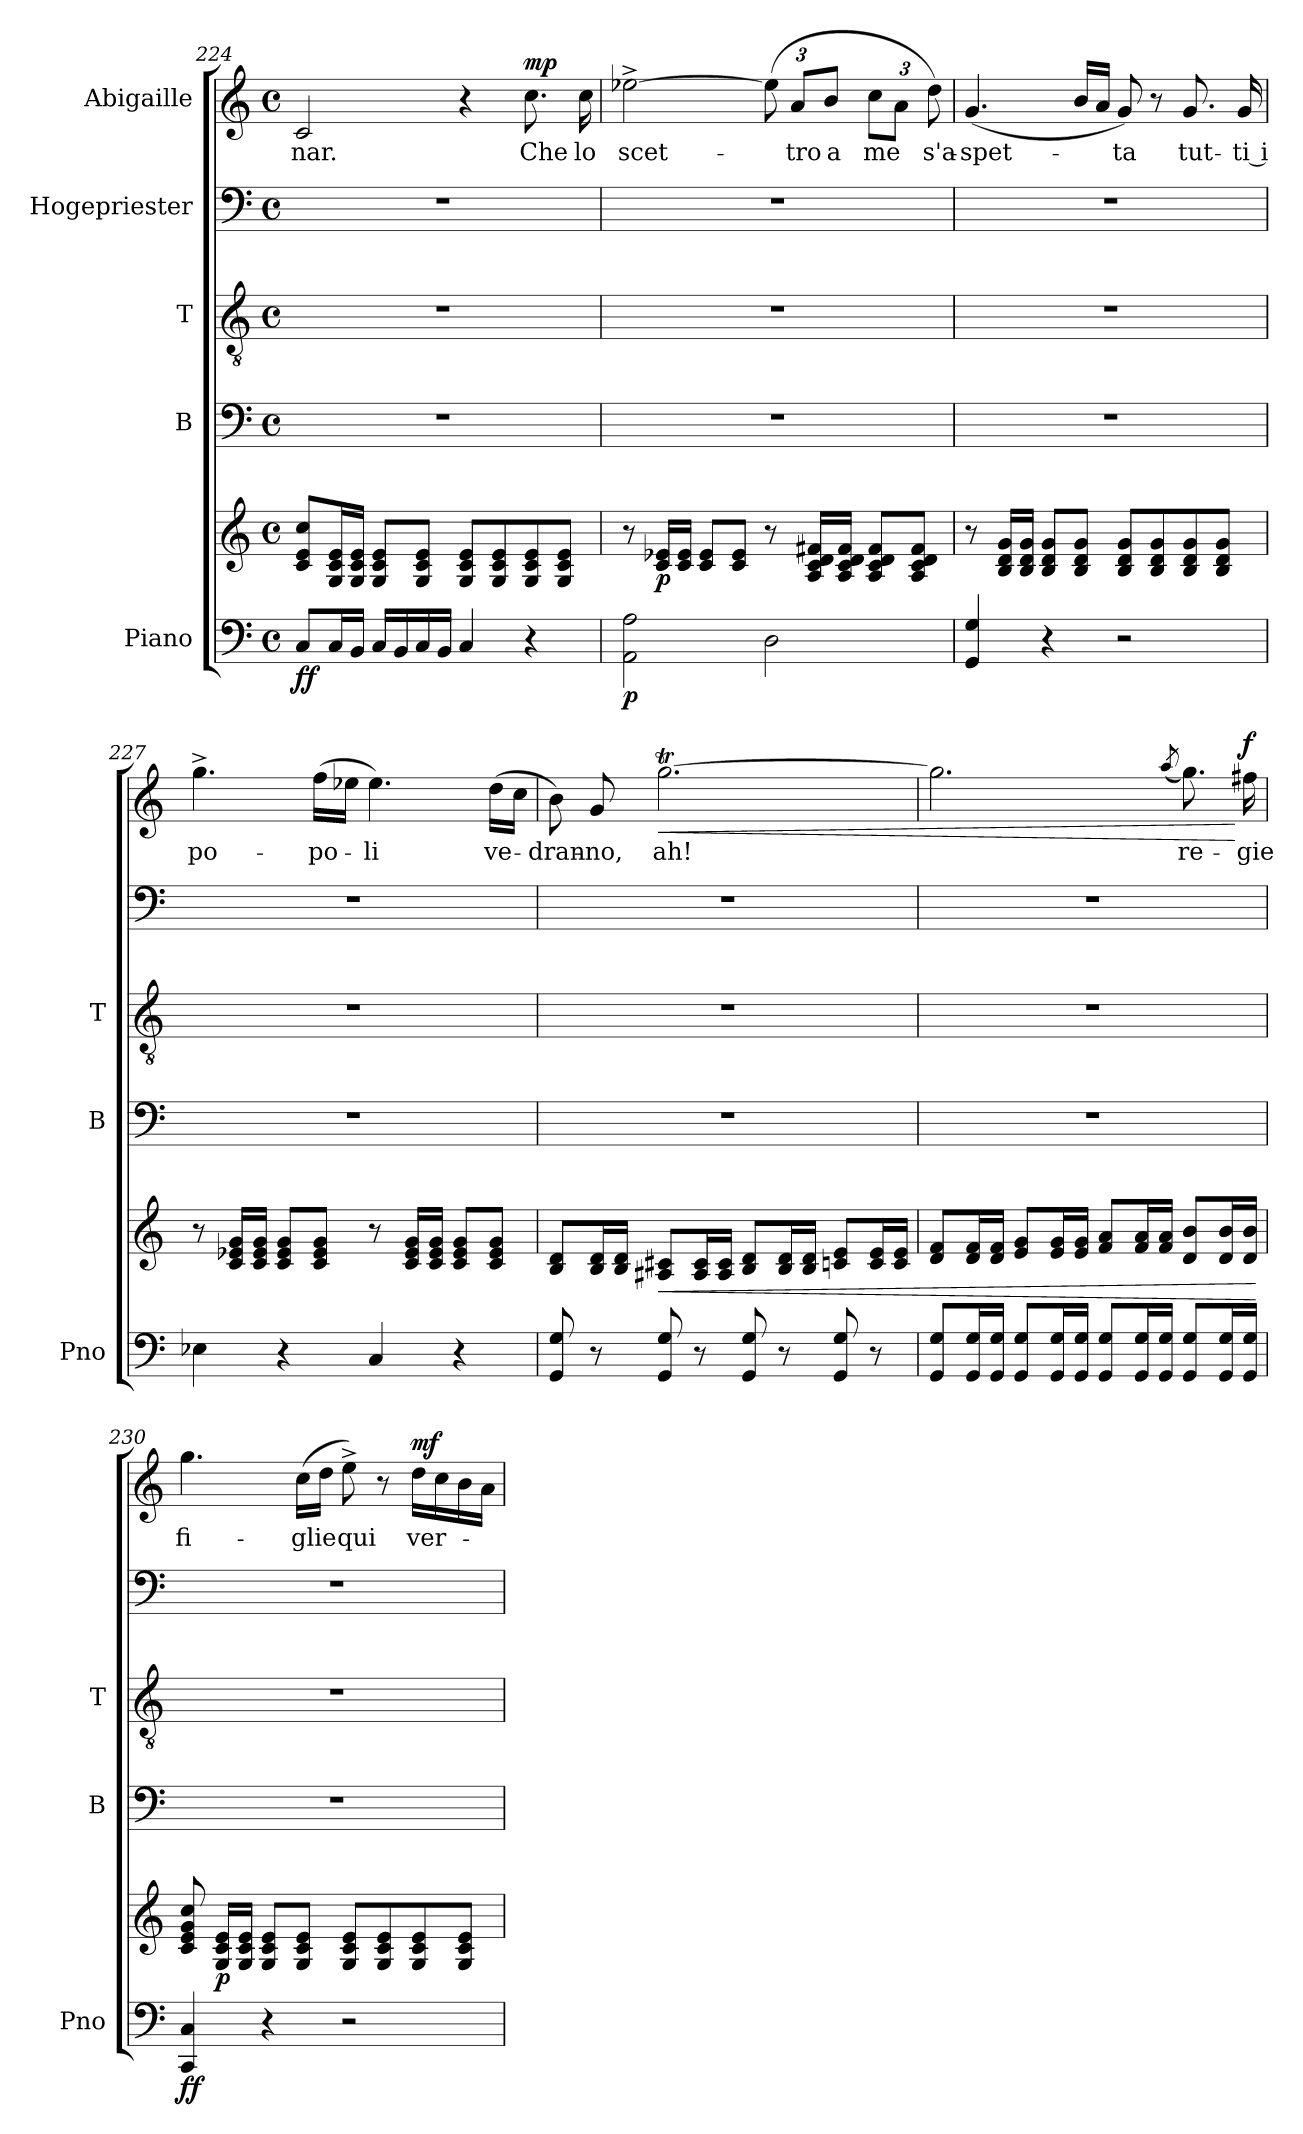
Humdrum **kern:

**kern	**kern	**dynam	**kern	**kern	**kern	**kern	**text	**dynam
*part5	*part5	*part5	*part4	*part3	*part2	*part1	*part1	*part1
*staff6	*staff5	*staff5/6	*staff4	*staff3	*staff2	*staff1	*staff1	*staff1
*I"Piano	*	*	*I"B	*I"T	*I"Hogepriester	*I"Abigaille	*	*
*I'Pno	*	*	*I'B	*I'T	*	*	*	*
!!LO:PB:g=z
*clefF4	*clefG2	*	*clefF4	*clefGv2	*clefF4	*clefG2	*	*
*k[]	*k[]	*	*k[]	*k[]	*k[]	*k[]	*	*
*M4/4	*M4/4	*	*M4/4	*M4/4	*M4/4	*M4/4	*	*
*met(c)	*met(c)	*	*met(c)	*met(c)	*met(c)	*met(c)	*	*
=224	=224	=224	=224	=224	=224	=224	=224	=224
!	!	!LO:DY:b=2	!	!	!	!	!LO:LY:b	!
!	!	!LO:DY:n=1:b	!	!	!	!	!	!
8C/L	8c/ 8e/ 8cc/L	f f	1r	1r	1r	2c/	-nar.	.
16C/L	16G/ 16c/ 16e/L	.	.	.	.	.	.	.
16BB/JJ	16G/ 16c/ 16e/JJ	.	.	.	.	.	.	.
16C/LL	8G/ 8c/ 8e/L	.	.	.	.	.	.	.
16BB/	.	.	.	.	.	.	.	.
16C/	8G/ 8c/ 8e/J	.	.	.	.	.	.	.
16BB/JJ	.	.	.	.	.	.	.	.
4C/	8G/ 8c/ 8e/L	.	.	.	.	4r	.	.
.	8G/ 8c/ 8e/	.	.	.	.	.	.	.
!	!	!	!	!	!	!	!LO:LY:b	!LO:DY:a
4r	8G/ 8c/ 8e/	.	.	.	.	8.cc\	Che	mp
.	8G/ 8c/ 8e/J	.	.	.	.	.	.	.
!	!	!	!	!	!	!	!LO:LY:b	!
.	.	.	.	.	.	16cc\	lo	.
=225	=225	=225	=225	=225	=225	=225	=225	=225
!	!	!LO:DY:b=2	!	!	!	!	!LO:LY:b	!
2AA\ 2A\	8r	p	1r	1r	1r	[2ee-X^\	scet-	.
!	!	!LO:DY:b	!	!	!	!	!	!
.	16c/ 16e-X/LL	p	.	.	.	.	.	.
.	16c/ 16e-/JJ	.	.	.	.	.	.	.
.	8c/ 8e-/L	.	.	.	.	.	.	.
.	8c/ 8e-/J	.	.	.	.	.	.	.
*	*	*	*	*	*	*Xbrackettup	*	*
2D\	8r	.	.	.	.	(12ee-\]	.	.
!	!	!	!	!	!	!	!LO:LY:b	!
.	.	.	.	.	.	12a/L	-tro	.
.	16A/ 16c/ 16d/ 16f#X/LL	.	.	.	.	.	.	.
!	!	!	!	!	!	!	!LO:LY:b	!
.	.	.	.	.	.	12b/J	a	.
.	16A/ 16c/ 16d/ 16f#/JJ	.	.	.	.	.	.	.
!	!	!	!	!	!	!	!LO:LY:b	!
.	8A/ 8c/ 8d/ 8f#/L	.	.	.	.	12cc\L	me	.
.	.	.	.	.	.	12a\J	.	.
.	8A/ 8c/ 8d/ 8f#/J	.	.	.	.	.	.	.
!	!	!	!	!	!	!	!LO:LY:b	!
.	.	.	.	.	.	12dd\)	s'a-	.
=226	=226	=226	=226	=226	=226	=226	=226	=226
!	!	!	!	!	!	!	!LO:LY:b	!
4GG/ 4G/	8r	.	1r	1r	1r	(>4.g/	-spet-	.
.	16B/ 16d/ 16g/LL	.	.	.	.	.	.	.
.	16B/ 16d/ 16g/JJ	.	.	.	.	.	.	.
4r	8B/ 8d/ 8g/L	.	.	.	.	.	.	.
.	8B/ 8d/ 8g/J	.	.	.	.	16b/LL	.	.
.	.	.	.	.	.	16a/JJ	.	.
!	!	!	!	!	!	!	!LO:LY:b	!
2r	8B/ 8d/ 8g/L	.	.	.	.	8g/)	-ta	.
.	8B/ 8d/ 8g/	.	.	.	.	8r	.	.
!	!	!	!	!	!	!	!LO:LY:b	!
.	8B/ 8d/ 8g/	.	.	.	.	8.g/	tut-	.
.	8B/ 8d/ 8g/J	.	.	.	.	.	.	.
!	!	!	!	!	!	!	!LO:LY:b	!
.	.	.	.	.	.	16g/	-ti i	.
!!LO:LB:g=z
=227	=227	=227	=227	=227	=227	=227	=227	=227
!	!	!	!	!	!	!	!LO:LY:b	!
4E-X\	8r	.	1r	1r	1r	4.gg^\	po-	.
.	16c/ 16e-X/ 16g/LL	.	.	.	.	.	.	.
.	16c/ 16e-/ 16g/JJ	.	.	.	.	.	.	.
4r	8c/ 8e-/ 8g/L	.	.	.	.	.	.	.
!	!	!	!	!	!	!	!LO:LY:b	!
.	8c/ 8e-/ 8g/J	.	.	.	.	(16ff\LL	-po-	.
.	.	.	.	.	.	16ee-X\JJ	.	.
!	!	!	!	!	!	!	!LO:LY:b	!
4C/	8r	.	.	.	.	4.ee-\)	-li	.
.	16c/ 16e-/ 16g/LL	.	.	.	.	.	.	.
.	16c/ 16e-/ 16g/JJ	.	.	.	.	.	.	.
4r	8c/ 8e-/ 8g/L	.	.	.	.	.	.	.
!	!	!	!	!	!	!	!LO:LY:b	!
.	8c/ 8e-/ 8g/J	.	.	.	.	(16dd\LL	ve-	.
.	.	.	.	.	.	16cc\JJ	.	.
=228	=228	=228	=228	=228	=228	=228	=228	=228
!	!	!	!	!	!	!	!LO:LY:b	!
8GG/ 8G/	8B/ 8d/L	.	1r	1r	1r	8b\)	-dran-	.
!	!	!	!	!	!	!	!LO:LY:b	!
8r	16B/ 16d/L	.	.	.	.	8g/	-no,	.
.	16B/ 16d/JJ	.	.	.	.	.	.	.
!	!	!LO:HP:b	!	!	!	!	!LO:LY:b	!LO:HP:b
8GG/ 8G/	8A#X/ 8c#X/L	<	.	.	.	[2.ggT\	ah!	<
8r	16A#/ 16c#/L	.	.	.	.	.	.	.
.	16A#/ 16c#/JJ	.	.	.	.	.	.	.
8GG/ 8G/	8B/ 8d/L	.	.	.	.	.	.	.
8r	16B/ 16d/L	.	.	.	.	.	.	.
.	16B/ 16d/JJ	.	.	.	.	.	.	.
8GG/ 8G/	8cn/ 8e/L	.	.	.	.	.	.	.
8r	16c/ 16e/L	.	.	.	.	.	.	.
.	16c/ 16e/JJ	.	.	.	.	.	.	.
=229	=229	=229	=229	=229	=229	=229	=229	=229
8GG/ 8G/L	8d/ 8f/L	.	1r	1r	1r	2.ggTTT\]	.	.
16GG/ 16G/L	16d/ 16f/L	.	.	.	.	.	.	.
16GG/ 16G/JJ	16d/ 16f/JJ	.	.	.	.	.	.	.
8GG/ 8G/L	8e/ 8g/L	.	.	.	.	.	.	.
16GG/ 16G/L	16e/ 16g/L	.	.	.	.	.	.	.
16GG/ 16G/JJ	16e/ 16g/JJ	.	.	.	.	.	.	.
8GG/ 8G/L	8f/ 8a/L	.	.	.	.	.	.	.
16GG/ 16G/L	16f/ 16a/L	.	.	.	.	.	.	.
16GG/ 16G/JJ	16f/ 16a/JJ	.	.	.	.	.	.	.
.	.	.	.	.	.	(8qaa/	.	.
!	!	!	!	!	!	!	!LO:LY:b	!
8GG/ 8G/L	8d/ 8b/L	.	.	.	.	8.gg\)	re-	.
16GG/ 16G/L	16d/ 16b/L	.	.	.	.	.	.	.
!	!	!	!	!	!	!	!LO:LY:b	!LO:DY:n=1:a
16GG/ 16G/JJ	16d/ 16b/JJ	.	.	.	.	16ff#X\	-gie	[ f
.	.	[	.	.	.	.	.	.
!!LO:LB:g=z
=230	=230	=230	=230	=230	=230	=230	=230	=230
!	!	!LO:DY:b=2	!	!	!	!	!LO:LY:b	!
!	!	!LO:DY:n=1:b	!	!	!	!	!	!
4CC/ 4C/	8c/ 8e/ 8g/ 8cc/	f f	1r	1r	1r	4.gg\	fi-	.
!	!	!LO:DY:n=2:b	!	!	!	!	!	!
.	16G/ 16c/ 16e/LL	p	.	.	.	.	.	.
.	16G/ 16c/ 16e/JJ	.	.	.	.	.	.	.
4r	8G/ 8c/ 8e/L	.	.	.	.	.	.	.
!	!	!	!	!	!	!	!LO:LY:b	!
.	8G/ 8c/ 8e/J	.	.	.	.	(16cc\LL	-glie	.
.	.	.	.	.	.	16dd\JJ	.	.
!	!	!	!	!	!	!	!LO:LY:b	!
2r	8G/ 8c/ 8e/L	.	.	.	.	8ee^\)	qui	.
.	8G/ 8c/ 8e/	.	.	.	.	8r	.	.
!	!	!	!	!	!	!	!LO:LY:b	!LO:DY:a
.	8G/ 8c/ 8e/	.	.	.	.	16dd\LL	ver-	mf
.	.	.	.	.	.	16cc\	.	.
.	8G/ 8c/ 8e/J	.	.	.	.	16b\	.	.
.	.	.	.	.	.	16a\JJ	.	.
=	=	=	=	=	=	=	=	=
*-	*-	*-	*-	*-	*-	*-	*-	*-
